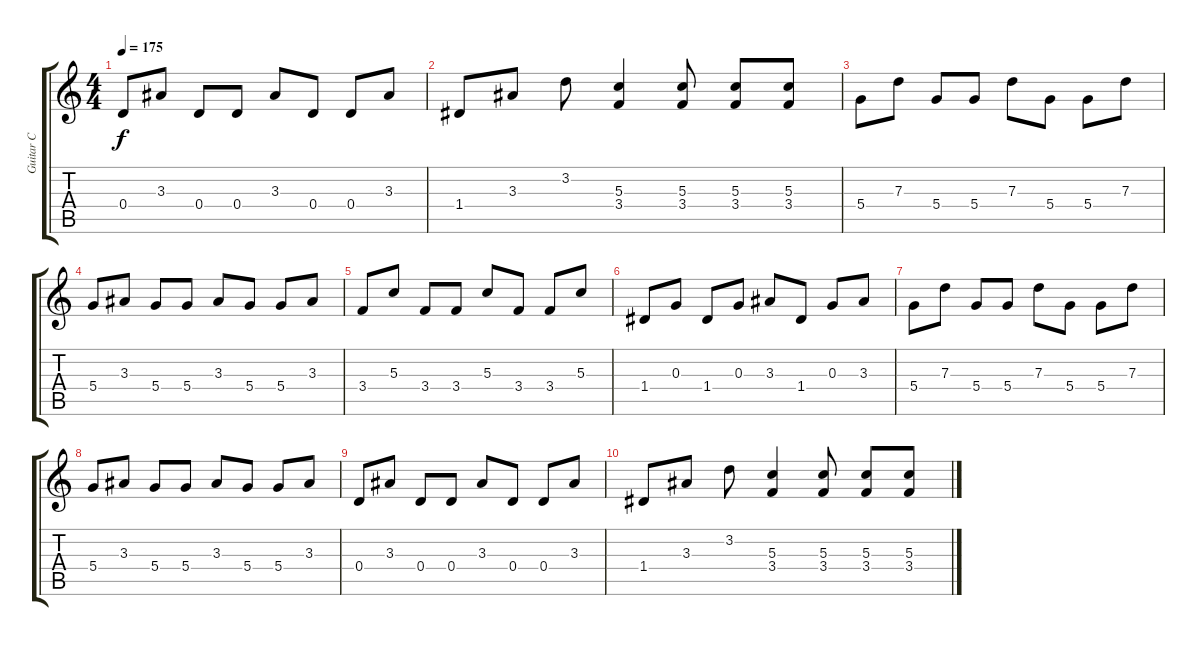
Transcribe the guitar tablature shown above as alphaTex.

\track ("Guitar C" "Guitar C") {instrument distortionguitar}
\staff {score tabs}
\tuning (E4 B3 G3 D3 A2 E2) {hide}
\ts (4 4)
\tempo 175
\clef g2
\ks c
0.4.8{dy f} 3.3.8 0.4.8 0.4.8 3.3.8 0.4.8 0.4.8 3.3.8 |
1.4.8 3.3.8 3.2.8 (5.3 3.4).4 (5.3 3.4).8 (5.3 3.4).8 (5.3 3.4).8 |
5.4.8 7.3.8 5.4.8 5.4.8 7.3.8 5.4.8 5.4.8 7.3.8 |
5.4.8 3.3.8 5.4.8 5.4.8 3.3.8 5.4.8 5.4.8 3.3.8 |
3.4.8 5.3.8 3.4.8 3.4.8 5.3.8 3.4.8 3.4.8 5.3.8 |
1.4.8 0.3.8 1.4.8 0.3.8 3.3.8 1.4.8 0.3.8 3.3.8 |
5.4.8 7.3.8 5.4.8 5.4.8 7.3.8 5.4.8 5.4.8 7.3.8 |
5.4.8 3.3.8 5.4.8 5.4.8 3.3.8 5.4.8 5.4.8 3.3.8 |
0.4.8 3.3.8 0.4.8 0.4.8 3.3.8 0.4.8 0.4.8 3.3.8 |
1.4.8 3.3.8 3.2.8 (5.3 3.4).4 (5.3 3.4).8 (5.3 3.4).8 (5.3 3.4).8
